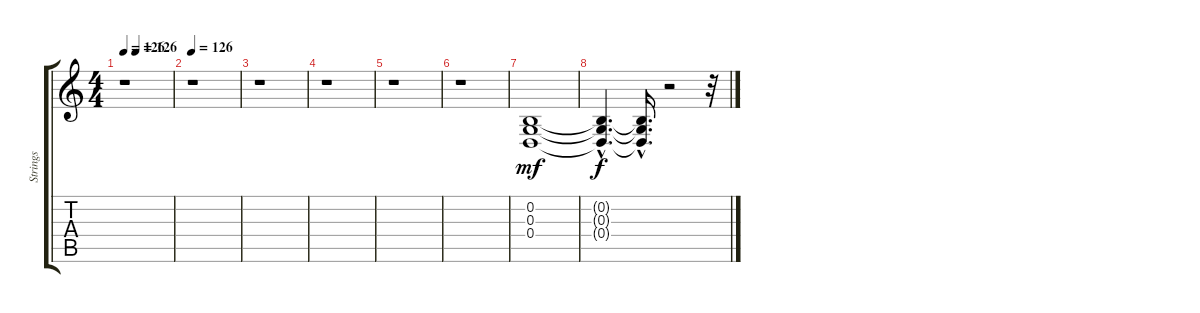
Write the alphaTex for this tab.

\track ("Strings" "Strings") {instrument stringensemble1}
\staff {score tabs}
\tuning (E4 B3 G3 D3 A2 E2) {hide}
\ts (4 4)
\tempo 126
\tempo (126 0.25)
\clef g2
\ks c
r.1{dy mf} |
\tempo 126
r.1 |
r.1 |
r.1 |
r.1 |
r.1 |
(0.2 0.3 0.4).1 |
(0.2{hac t} 0.3{hac t} 0.4{hac t}).4{d dy f} (0.2{hac t} 0.3{hac t} 0.4{hac t}).16{d} r.2 r.32
